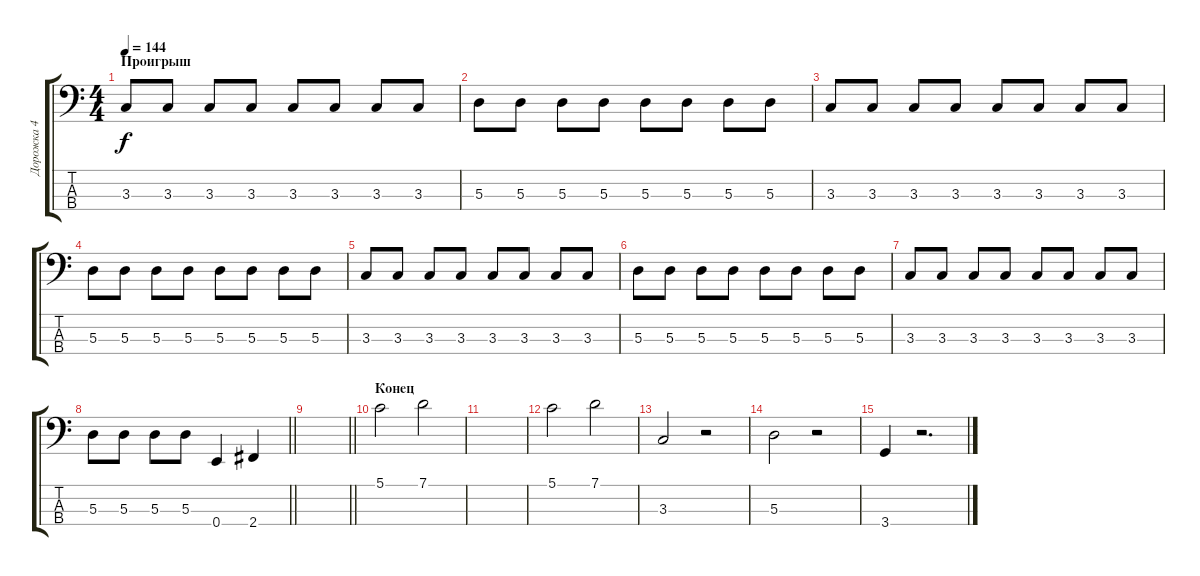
\track ("Дорожка 4" "Дорожка 4") {instrument electricbassfinger}
\staff {score tabs}
\tuning (G2 D2 A1 E1) {hide}
\ts (4 4)
\section ("" "Проигрыш")
\tempo 144
\clef f4
\ks c
3.3.8{dy f} 3.3.8 3.3.8 3.3.8 3.3.8 3.3.8 3.3.8 3.3.8 |
5.3.8 5.3.8 5.3.8 5.3.8 5.3.8 5.3.8 5.3.8 5.3.8 |
3.3.8 3.3.8 3.3.8 3.3.8 3.3.8 3.3.8 3.3.8 3.3.8 |
5.3.8 5.3.8 5.3.8 5.3.8 5.3.8 5.3.8 5.3.8 5.3.8 |
3.3.8 3.3.8 3.3.8 3.3.8 3.3.8 3.3.8 3.3.8 3.3.8 |
5.3.8 5.3.8 5.3.8 5.3.8 5.3.8 5.3.8 5.3.8 5.3.8 |
3.3.8 3.3.8 3.3.8 3.3.8 3.3.8 3.3.8 3.3.8 3.3.8 |
\barLineRight lightlight
5.3.8 5.3.8 5.3.8 5.3.8 0.4.4 2.4.4 |
\section ("" "")
\barLineRight lightlight
|
\section ("" "Конец")
5.1.2 7.1.2 |
|
5.1.2 7.1.2 |
3.3.2 r.2 |
5.3.2 r.2 |
3.4.4 r.2{d}
